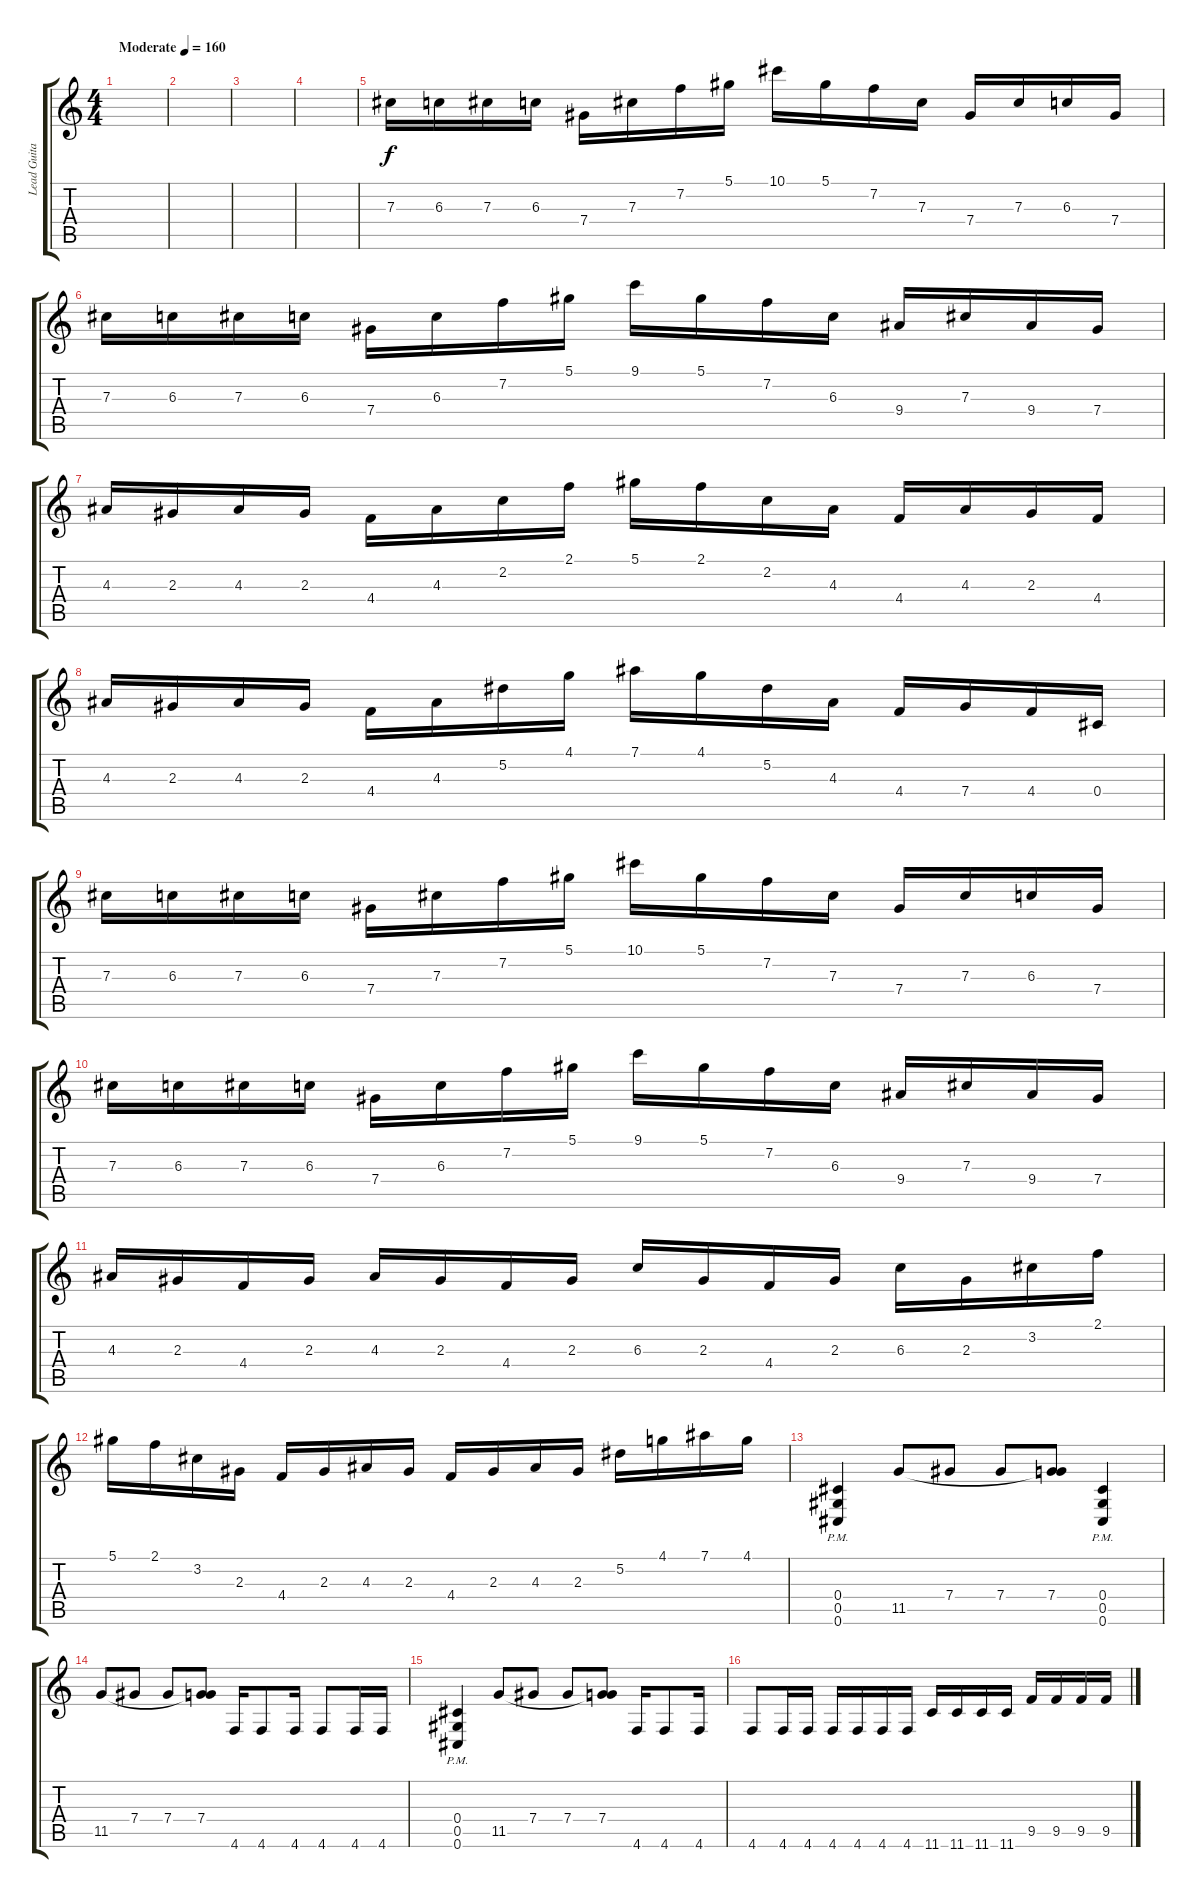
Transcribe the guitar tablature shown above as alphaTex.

\track ("Lead Guitar" "Lead Guita") {instrument distortionguitar}
\staff {score tabs}
\tuning (Eb4 Bb3 Gb3 Db3 Ab2 Db2) {hide}
\ts (4 4)
\tempo (160 "Moderate")
\clef g2
\ks c
|
|
|
|
7.3.16 6.3.16 7.3.16 6.3.16 7.4.16 7.3.16 7.2.16 5.1.16 10.1.16 5.1.16 7.2.16 7.3.16 7.4.16 7.3.16 6.3.16 7.4.16 |
7.3.16 6.3.16 7.3.16 6.3.16 7.4.16 6.3.16 7.2.16 5.1.16 9.1.16 5.1.16 7.2.16 6.3.16 9.4.16 7.3.16 9.4.16 7.4.16 |
4.3.16 2.3.16 4.3.16 2.3.16 4.4.16 4.3.16 2.2.16 2.1.16 5.1.16 2.1.16 2.2.16 4.3.16 4.4.16 4.3.16 2.3.16 4.4.16 |
4.3.16 2.3.16 4.3.16 2.3.16 4.4.16 4.3.16 5.2.16 4.1.16 7.1.16 4.1.16 5.2.16 4.3.16 4.4.16 7.4.16 4.4.16 0.4.16 |
7.3.16 6.3.16 7.3.16 6.3.16 7.4.16 7.3.16 7.2.16 5.1.16 10.1.16 5.1.16 7.2.16 7.3.16 7.4.16 7.3.16 6.3.16 7.4.16 |
7.3.16 6.3.16 7.3.16 6.3.16 7.4.16 6.3.16 7.2.16 5.1.16 9.1.16 5.1.16 7.2.16 6.3.16 9.4.16 7.3.16 9.4.16 7.4.16 |
4.3.16 2.3.16 4.4.16 2.3.16 4.3.16 2.3.16 4.4.16 2.3.16 6.3.16 2.3.16 4.4.16 2.3.16 6.3.16 2.3.16 3.2.16 2.1.16 |
5.1.16 2.1.16 3.2.16 2.3.16 4.4.16 2.3.16 4.3.16 2.3.16 4.4.16 2.3.16 4.3.16 2.3.16 5.2.16 4.1.16 7.1.16 4.1.16 |
(0.4{pm} 0.5{pm} 0.6{pm}).4 11.5.8 7.4.8 7.4.8 (7.4 11.5{t}).8 (0.4{pm} 0.5{pm} 0.6{pm}).4 |
11.5.8 7.4.8 7.4.8 (7.4 11.5{t}).8 4.6.16 4.6.8 4.6.16 4.6.8 4.6.16 4.6.16 |
(0.4{pm} 0.5{pm} 0.6{pm}).4 11.5.8 7.4.8 7.4.8 (7.4 11.5{t}).8 4.6.16 4.6.8 4.6.16 |
4.6.8 4.6.16 4.6.16 4.6.16 4.6.16 4.6.16 4.6.16 11.6.16 11.6.16 11.6.16 11.6.16 9.5.16 9.5.16 9.5.16 9.5.16
